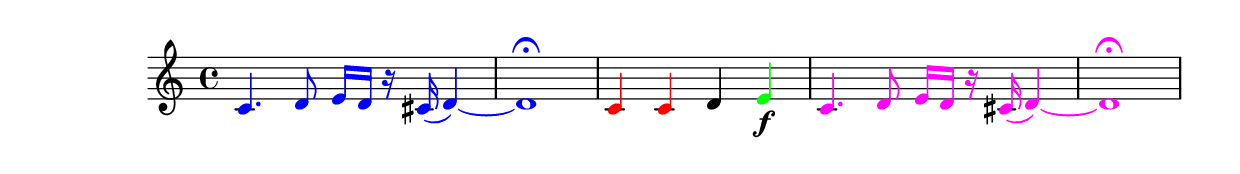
\version "2.24.0"

% https://lilypondblog.org/2014/04/music-functions-3-reusing-code/

% rewrite the function from 
% blog-03-function-w-arg.ly


% grob = GRaphicalOBject
% color? predicate for color
% grob name must be a symbol (symbol?)


colorGrob =
#(define-music-function (my-grob my-color)
(symbol? color?)
#{
 \temporary \override #my-grob #'color = #my-color
#})

uncolorGrob = 
#(define-music-function (my-grob)
(symbol?)
#{
\revert #my-grob #'color
#})

colorMusic =
#(define-music-function (my-color music)
   (color? ly:music?)
   #{
     \colorGrob NoteHead #my-color
     \colorGrob Stem #my-color
     \colorGrob Flag #my-color
     \colorGrob Beam #my-color
     \colorGrob Rest #my-color
     \colorGrob Slur #my-color
     \colorGrob PhrasingSlur #my-color
     \colorGrob Tie #my-color
     \colorGrob Script #my-color
     \colorGrob Dots #my-color

     #music

     \uncolorGrob NoteHead
     \uncolorGrob Stem
     \uncolorGrob Flag
     \uncolorGrob Beam
     \uncolorGrob Rest
     \uncolorGrob Slur
     \uncolorGrob PhrasingSlur
     \uncolorGrob Tie
     \uncolorGrob Script
     \uncolorGrob Dots
   #})

music = \relative c' {
 c4. d8 e16 d r cis( d4) ~ | d1 \fermata
}


\relative c' {
\colorMusic #blue \music
\colorMusic #red {c4 c} d
\colorMusic #green e\f
\colorMusic #magenta \music
}


% Using a list as an argument

% (map colorGrob my-grob-list)
% takes a function and a list of values, and applies thf funcgtion to each of the
% values 1 by 1.
% Returns a new list of modified values


% using a lambda function
% ((lambda (arg) (colorGrob arg my-color)) NoteHead)
% Here, `NoteHead` is the arg passed to the lambda function

% each element of my-grob-list is passed in turn to the lambda function as arg
% (map (lambda (arg) (colorGrob arg my-color)) my-grob-list)

% map creates a list of music expressions, but we need a single music expression
% so, we'll need to use recursion

% colorGrobs = 
% #(define-music-function (my-grob-list my-color)
%  (symbol-list? color?)
%  #{

%  #})


